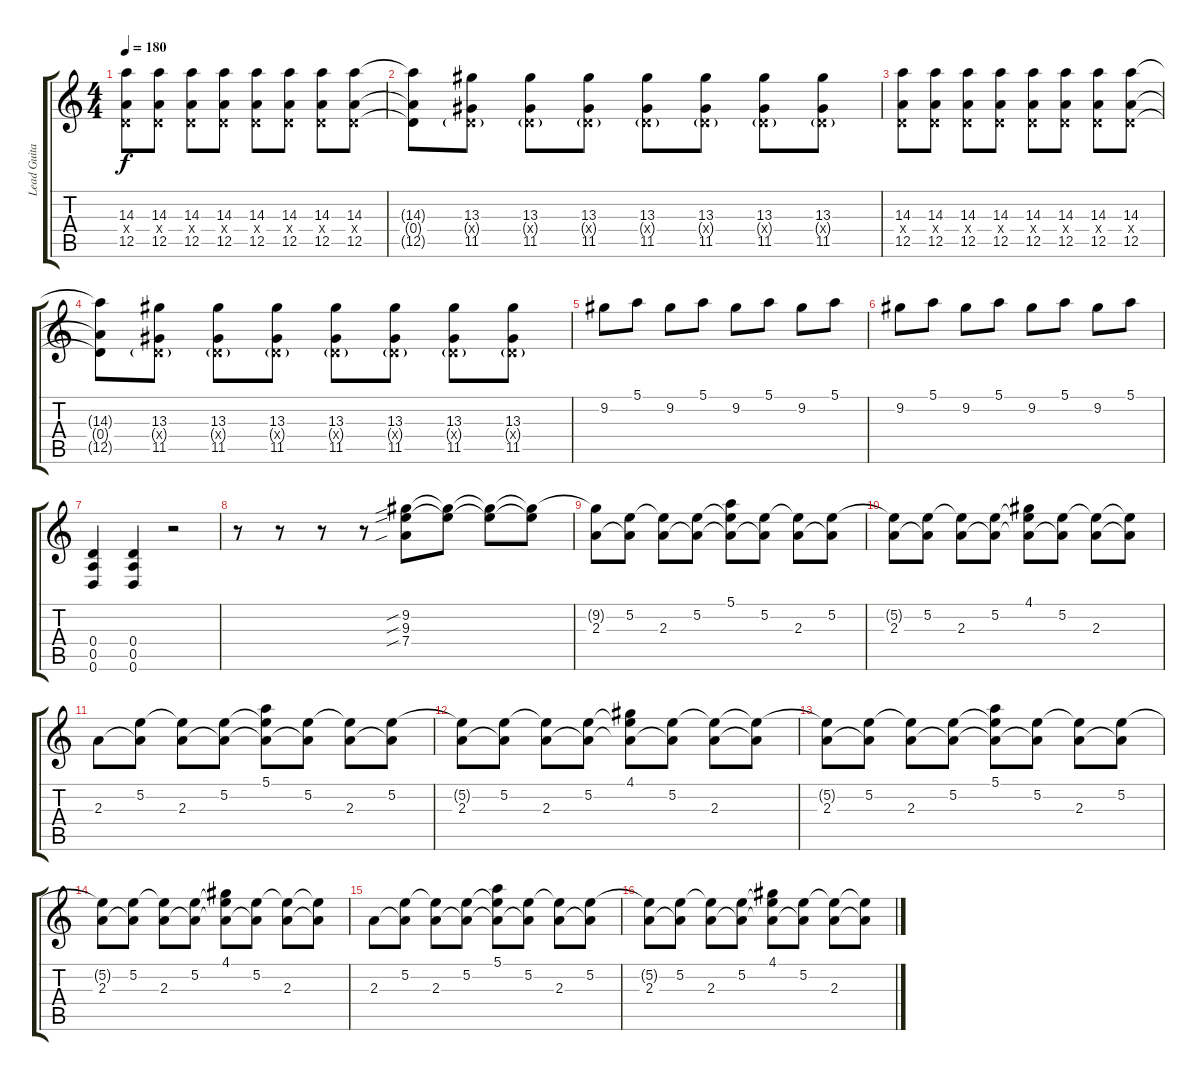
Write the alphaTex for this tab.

\track ("Lead Guitar" "Lead Guita") {instrument overdrivenguitar}
\staff {score tabs}
\tuning (E4 B3 G3 D3 A2 D2) {hide}
\ts (4 4)
\tempo 180
\clef g2
\ks c
(14.3 0.4{x} 12.5).8{dy f} (14.3 0.4{x} 12.5).8 (14.3 0.4{x} 12.5).8 (14.3 0.4{x} 12.5).8 (14.3 0.4{x} 12.5).8 (14.3 0.4{x} 12.5).8 (14.3 0.4{x} 12.5).8 (14.3 0.4{x} 12.5).8 |
(14.3{t} 0.4{t} 12.5{t}).8 (13.3 0.4{g x} 11.5).8 (13.3 0.4{g x} 11.5).8 (13.3 0.4{g x} 11.5).8 (13.3 0.4{g x} 11.5).8 (13.3 0.4{g x} 11.5).8 (13.3 0.4{g x} 11.5).8 (13.3 0.4{g x} 11.5).8 |
(14.3 0.4{x} 12.5).8 (14.3 0.4{x} 12.5).8 (14.3 0.4{x} 12.5).8 (14.3 0.4{x} 12.5).8 (14.3 0.4{x} 12.5).8 (14.3 0.4{x} 12.5).8 (14.3 0.4{x} 12.5).8 (14.3 0.4{x} 12.5).8 |
(14.3{t} 0.4{t} 12.5{t}).8 (13.3 0.4{g x} 11.5).8 (13.3 0.4{g x} 11.5).8 (13.3 0.4{g x} 11.5).8 (13.3 0.4{g x} 11.5).8 (13.3 0.4{g x} 11.5).8 (13.3 0.4{g x} 11.5).8 (13.3 0.4{g x} 11.5).8 |
9.2.8 5.1.8 9.2.8 5.1.8 9.2.8 5.1.8 9.2.8 5.1.8 |
9.2.8 5.1.8 9.2.8 5.1.8 9.2.8 5.1.8 9.2.8 5.1.8 |
(0.4 0.5 0.6).4 (0.4 0.5 0.6).4 r.2 |
r.8 r.8 r.8 r.8 (9.2{sib} 9.3{sib} 7.4{sib}).8 (9.2{t} 9.3{t}).8 (9.2{t} 9.3{t}).8 (9.2{t} 9.3{t}).8 |
(9.2{t} 2.3).8 (5.2 2.3{t}).8 (5.2{t} 2.3).8 (5.2 2.3{t}).8 (5.1 5.2{t} 2.3{t}).8 (5.2 2.3{t}).8 (5.2{t} 2.3).8 (5.2 2.3{t}).8 |
(5.2{t} 2.3).8 (5.2 2.3{t}).8 (5.2{t} 2.3).8 (5.2 2.3{t}).8 (4.1 5.2{t} 2.3{t}).8 (5.2 2.3{t}).8 (5.2{t} 2.3).8 (5.2{t} 2.3{t}).8 |
2.3.8 (5.2 2.3{t}).8 (5.2{t} 2.3).8 (5.2 2.3{t}).8 (5.1 5.2{t} 2.3{t}).8 (5.2 2.3{t}).8 (5.2{t} 2.3).8 (5.2 2.3{t}).8 |
(5.2{t} 2.3).8 (5.2 2.3{t}).8 (5.2{t} 2.3).8 (5.2 2.3{t}).8 (4.1 5.2{t} 2.3{t}).8 (5.2 2.3{t}).8 (5.2{t} 2.3).8 (5.2{t} 2.3{t}).8 |
(5.2{t} 2.3).8 (5.2 2.3{t}).8 (5.2{t} 2.3).8 (5.2 2.3{t}).8 (5.1 5.2{t} 2.3{t}).8 (5.2 2.3{t}).8 (5.2{t} 2.3).8 (5.2 2.3{t}).8 |
(5.2{t} 2.3).8 (5.2 2.3{t}).8 (5.2{t} 2.3).8 (5.2 2.3{t}).8 (4.1 5.2{t} 2.3{t}).8 (5.2 2.3{t}).8 (5.2{t} 2.3).8 (5.2{t} 2.3{t}).8 |
2.3.8 (5.2 2.3{t}).8 (5.2{t} 2.3).8 (5.2 2.3{t}).8 (5.1 5.2{t} 2.3{t}).8 (5.2 2.3{t}).8 (5.2{t} 2.3).8 (5.2 2.3{t}).8 |
(5.2{t} 2.3).8 (5.2 2.3{t}).8 (5.2{t} 2.3).8 (5.2 2.3{t}).8 (4.1 5.2{t} 2.3{t}).8 (5.2 2.3{t}).8 (5.2{t} 2.3).8 (5.2{t} 2.3{t}).8
